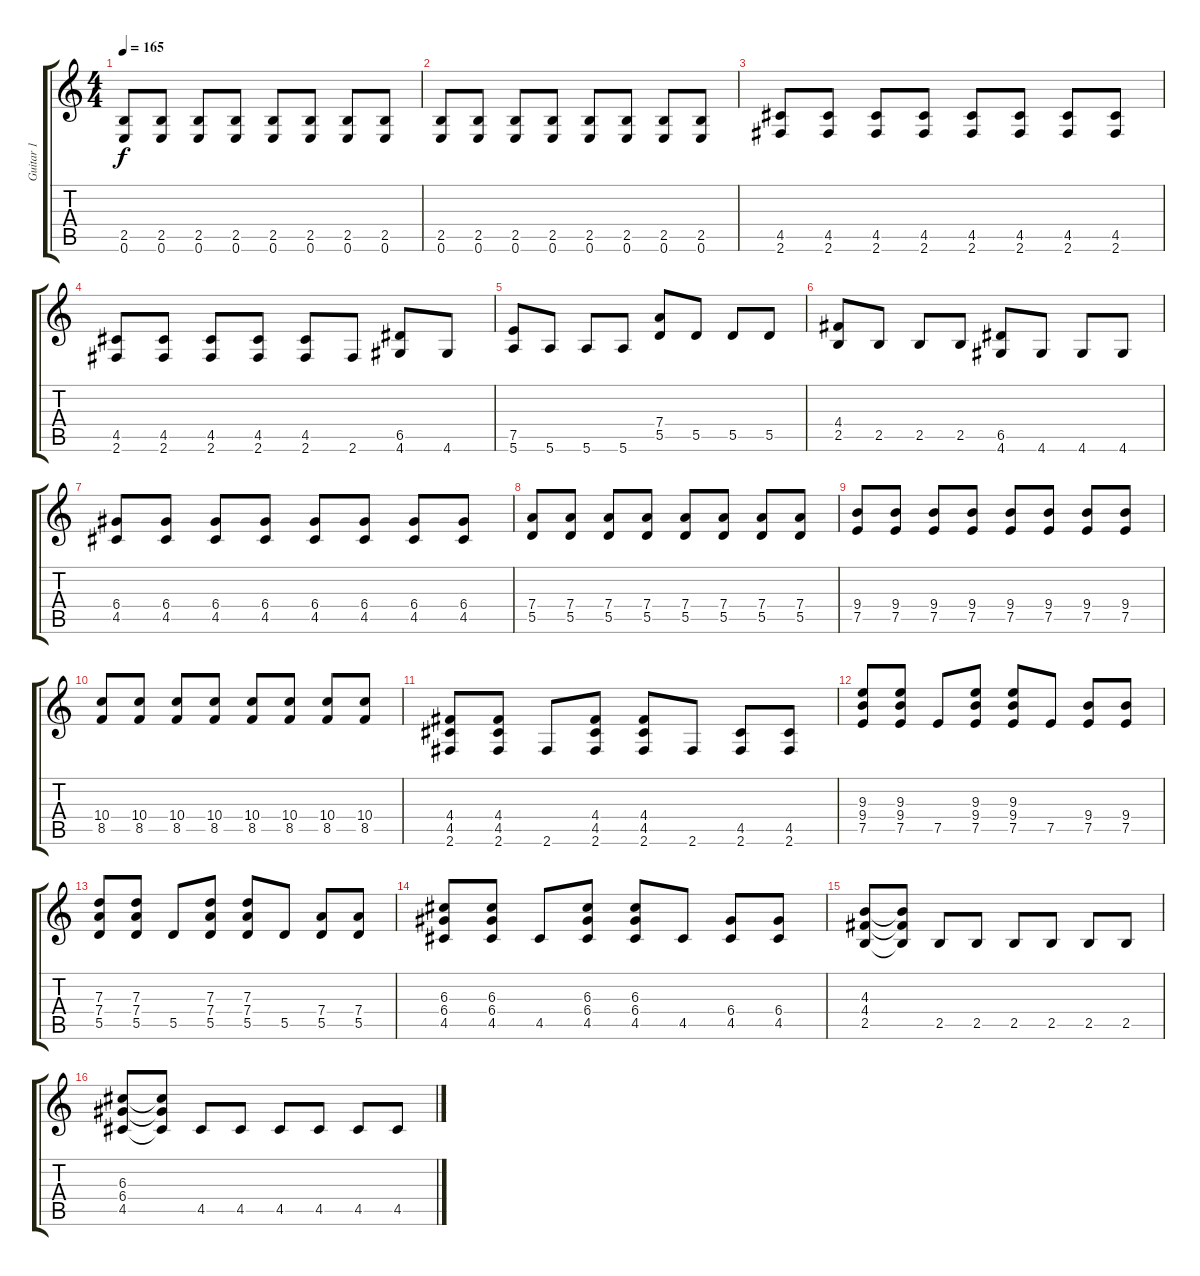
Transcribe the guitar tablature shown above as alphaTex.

\track ("Guitar 1" "Guitar 1") {instrument overdrivenguitar}
\staff {score tabs}
\tuning (E4 B3 G3 D3 A2 E2) {hide}
\ts (4 4)
\tempo 165
\clef g2
\ks c
(2.5 0.6).8{dy f} (2.5 0.6).8 (2.5 0.6).8 (2.5 0.6).8 (2.5 0.6).8 (2.5 0.6).8 (2.5 0.6).8 (2.5 0.6).8 |
(2.5 0.6).8 (2.5 0.6).8 (2.5 0.6).8 (2.5 0.6).8 (2.5 0.6).8 (2.5 0.6).8 (2.5 0.6).8 (2.5 0.6).8 |
(4.5 2.6).8 (4.5 2.6).8 (4.5 2.6).8 (4.5 2.6).8 (4.5 2.6).8 (4.5 2.6).8 (4.5 2.6).8 (4.5 2.6).8 |
(4.5 2.6).8 (4.5 2.6).8 (4.5 2.6).8 (4.5 2.6).8 (4.5 2.6).8 2.6.8 (6.5 4.6).8 4.6.8 |
(7.5 5.6).8 5.6.8 5.6.8 5.6.8 (7.4 5.5).8 5.5.8 5.5.8 5.5.8 |
(4.4 2.5).8 2.5.8 2.5.8 2.5.8 (6.5 4.6).8 4.6.8 4.6.8 4.6.8 |
(6.4 4.5).8 (6.4 4.5).8 (6.4 4.5).8 (6.4 4.5).8 (6.4 4.5).8 (6.4 4.5).8 (6.4 4.5).8 (6.4 4.5).8 |
(7.4 5.5).8 (7.4 5.5).8 (7.4 5.5).8 (7.4 5.5).8 (7.4 5.5).8 (7.4 5.5).8 (7.4 5.5).8 (7.4 5.5).8 |
(9.4 7.5).8 (9.4 7.5).8 (9.4 7.5).8 (9.4 7.5).8 (9.4 7.5).8 (9.4 7.5).8 (9.4 7.5).8 (9.4 7.5).8 |
(10.4 8.5).8 (10.4 8.5).8 (10.4 8.5).8 (10.4 8.5).8 (10.4 8.5).8 (10.4 8.5).8 (10.4 8.5).8 (10.4 8.5).8 |
(4.4 4.5 2.6).8 (4.4 4.5 2.6).8 2.6.8 (4.4 4.5 2.6).8 (4.4 4.5 2.6).8 2.6.8 (4.5 2.6).8 (4.5 2.6).8 |
(9.3 9.4 7.5).8 (9.3 9.4 7.5).8 7.5.8 (9.3 9.4 7.5).8 (9.3 9.4 7.5).8 7.5.8 (9.4 7.5).8 (9.4 7.5).8 |
(7.3 7.4 5.5).8 (7.3 7.4 5.5).8 5.5.8 (7.3 7.4 5.5).8 (7.3 7.4 5.5).8 5.5.8 (7.4 5.5).8 (7.4 5.5).8 |
(6.3 6.4 4.5).8 (6.3 6.4 4.5).8 4.5.8 (6.3 6.4 4.5).8 (6.3 6.4 4.5).8 4.5.8 (6.4 4.5).8 (6.4 4.5).8 |
(4.3 4.4 2.5).8 (4.3{t} 4.4{t} 2.5{t}).8 2.5.8 2.5.8 2.5.8 2.5.8 2.5.8 2.5.8 |
(6.3 6.4 4.5).8 (6.3{t} 6.4{t} 4.5{t}).8 4.5.8 4.5.8 4.5.8 4.5.8 4.5.8 4.5.8
